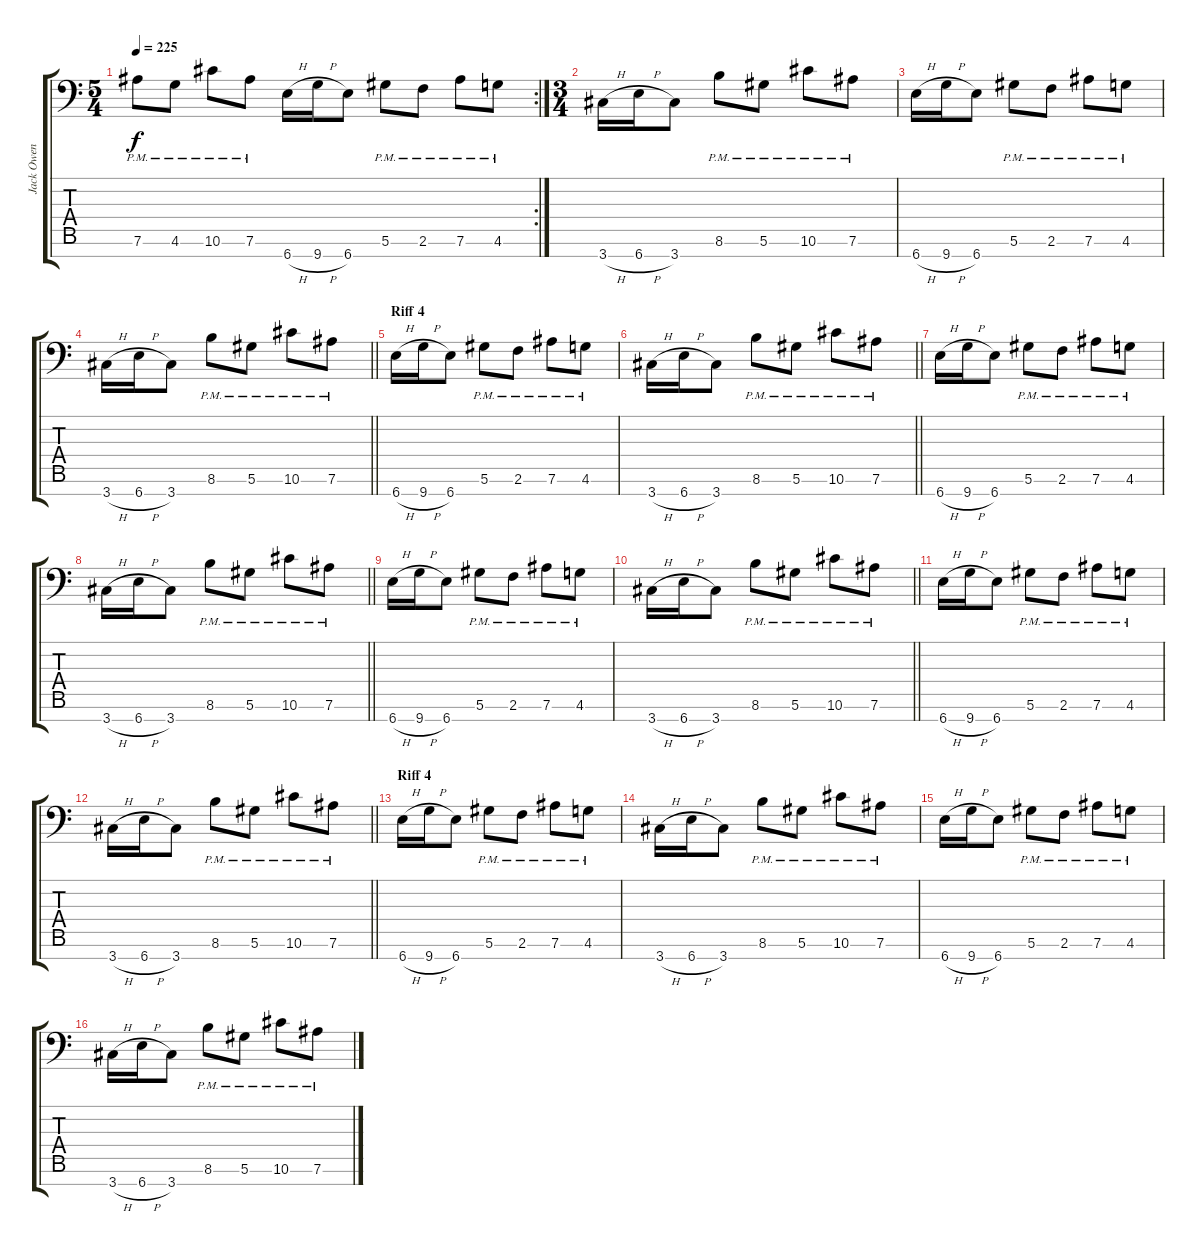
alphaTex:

\track ("Jack Owen" "Jack Owen") {instrument distortionguitar}
\staff {score tabs}
\tuning (Eb4 Bb3 Gb3 Db3 Ab2 Eb2 Bb1) {hide}
\rc 2
\ts (5 4)
\tempo 225
\clef f4
\ks c
7.6{pm}.8{dy f} 4.6{pm}.8 10.6{pm}.8 7.6{pm}.8 6.7{h}.16 9.7{h}.16 6.7.8 5.6{pm}.8 2.6{pm}.8 7.6{pm}.8 4.6{pm}.8 |
\ts (3 4)
3.7{h}.16 6.7{h}.16 3.7.8 8.6{pm}.8 5.6{pm}.8 10.6{pm}.8 7.6{pm}.8 |
6.7{h}.16 9.7{h}.16 6.7.8 5.6{pm}.8 2.6{pm}.8 7.6{pm}.8 4.6{pm}.8 |
\barLineRight lightlight
3.7{h}.16 6.7{h}.16 3.7.8 8.6{pm}.8 5.6{pm}.8 10.6{pm}.8 7.6{pm}.8 |
\section ("" "Riff 4")
6.7{h}.16 9.7{h}.16 6.7.8 5.6{pm}.8 2.6{pm}.8 7.6{pm}.8 4.6{pm}.8 |
\barLineRight lightlight
3.7{h}.16 6.7{h}.16 3.7.8 8.6{pm}.8 5.6{pm}.8 10.6{pm}.8 7.6{pm}.8 |
6.7{h}.16 9.7{h}.16 6.7.8 5.6{pm}.8 2.6{pm}.8 7.6{pm}.8 4.6{pm}.8 |
\barLineRight lightlight
3.7{h}.16 6.7{h}.16 3.7.8 8.6{pm}.8 5.6{pm}.8 10.6{pm}.8 7.6{pm}.8 |
6.7{h}.16 9.7{h}.16 6.7.8 5.6{pm}.8 2.6{pm}.8 7.6{pm}.8 4.6{pm}.8 |
\barLineRight lightlight
3.7{h}.16 6.7{h}.16 3.7.8 8.6{pm}.8 5.6{pm}.8 10.6{pm}.8 7.6{pm}.8 |
6.7{h}.16 9.7{h}.16 6.7.8 5.6{pm}.8 2.6{pm}.8 7.6{pm}.8 4.6{pm}.8 |
\barLineRight lightlight
3.7{h}.16 6.7{h}.16 3.7.8 8.6{pm}.8 5.6{pm}.8 10.6{pm}.8 7.6{pm}.8 |
\section ("" "Riff 4")
6.7{h}.16 9.7{h}.16 6.7.8 5.6{pm}.8 2.6{pm}.8 7.6{pm}.8 4.6{pm}.8 |
3.7{h}.16 6.7{h}.16 3.7.8 8.6{pm}.8 5.6{pm}.8 10.6{pm}.8 7.6{pm}.8 |
6.7{h}.16 9.7{h}.16 6.7.8 5.6{pm}.8 2.6{pm}.8 7.6{pm}.8 4.6{pm}.8 |
3.7{h}.16 6.7{h}.16 3.7.8 8.6{pm}.8 5.6{pm}.8 10.6{pm}.8 7.6{pm}.8
